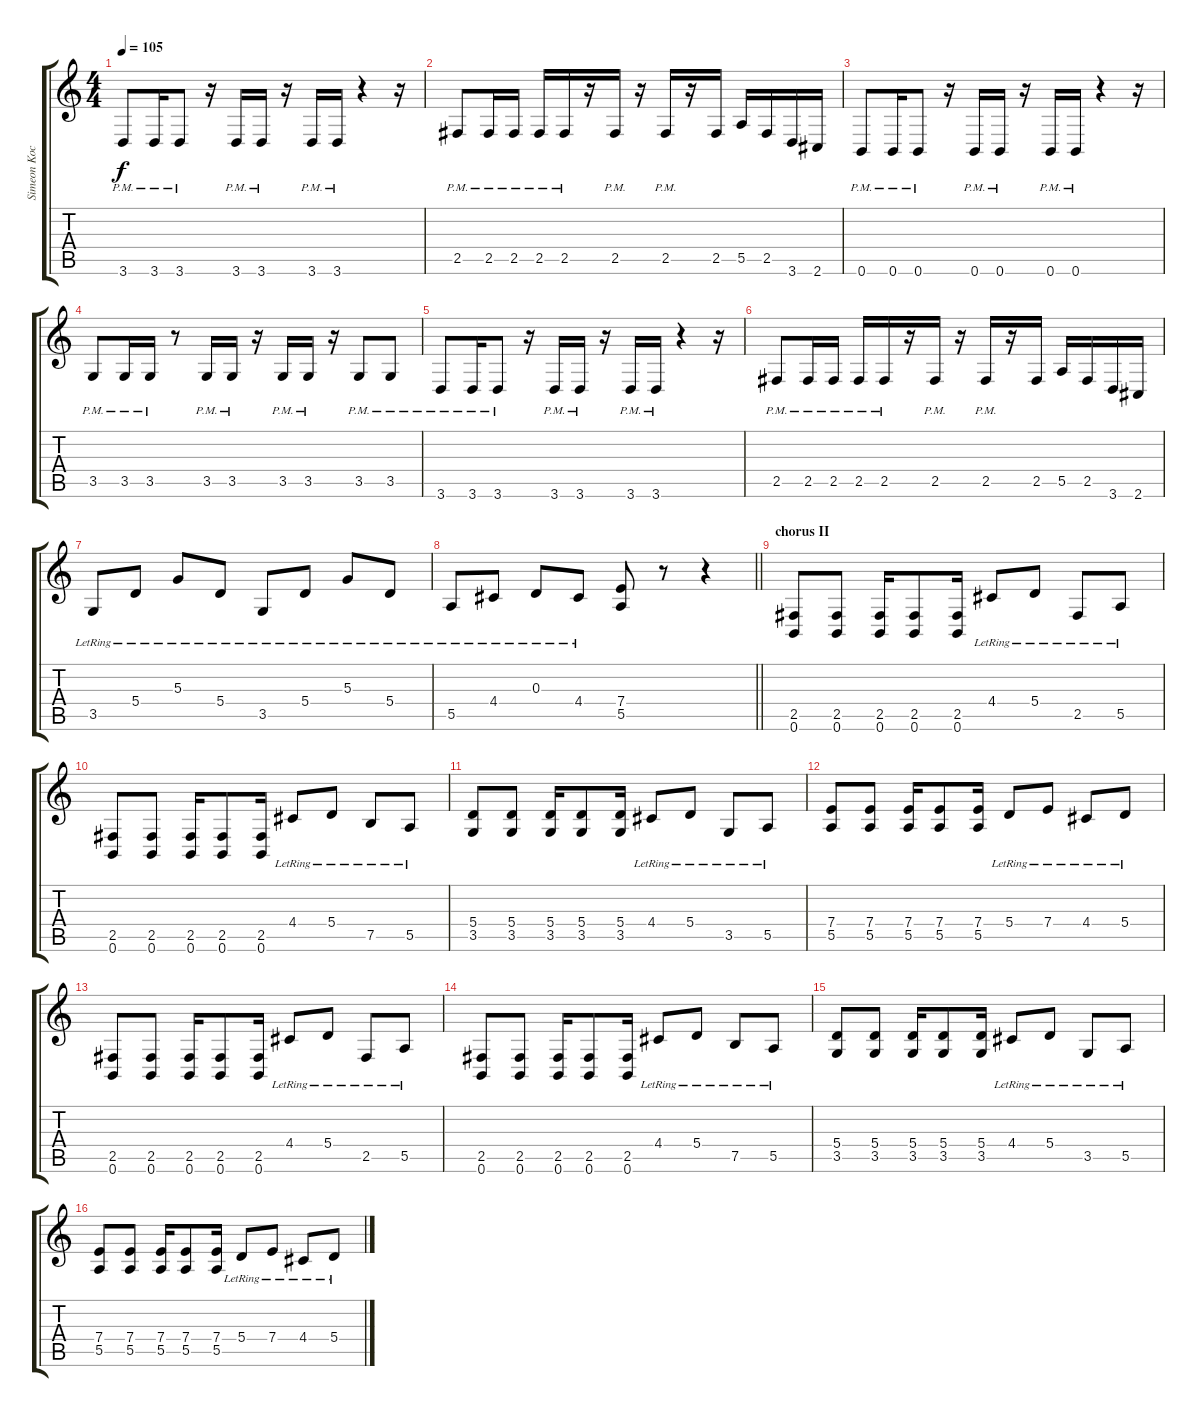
\track ("Simeon Koch" "Simeon Koc") {instrument distortionguitar}
\staff {score tabs}
\tuning (B3 G3 D3 A2 E2 B1) {hide}
\ts (4 4)
\tempo 105
\clef g2
\ks c
3.6{pm}.8{dy f} 3.6{pm}.16 3.6{pm}.8 r.16 3.6{pm}.16 3.6{pm}.16 r.16 3.6{pm}.16 3.6{pm}.16 r.4 r.16 |
2.5{pm}.8 2.5{pm}.16 2.5{pm}.16 2.5{pm}.16 2.5{pm}.16 r.16 2.5{pm}.16 r.16 2.5{pm}.16 r.16 2.5.16 5.5.16 2.5.16 3.6.16 2.6.16 |
0.6{pm}.8 0.6{pm}.16 0.6{pm}.8 r.16 0.6{pm}.16 0.6{pm}.16 r.16 0.6{pm}.16 0.6{pm}.16 r.4 r.16 |
3.5{pm}.8 3.5{pm}.16 3.5{pm}.16 r.8 3.5{pm}.16 3.5{pm}.16 r.16 3.5{pm}.16 3.5{pm}.16 r.16 3.5{pm}.8 3.5{pm}.8 |
3.6{pm}.8 3.6{pm}.16 3.6{pm}.8 r.16 3.6{pm}.16 3.6{pm}.16 r.16 3.6{pm}.16 3.6{pm}.16 r.4 r.16 |
2.5{pm}.8 2.5{pm}.16 2.5{pm}.16 2.5{pm}.16 2.5{pm}.16 r.16 2.5{pm}.16 r.16 2.5{pm}.16 r.16 2.5.16 5.5.16 2.5.16 3.6.16 2.6.16 |
3.5{lr}.8 5.4{lr}.8 5.3{lr}.8 5.4{lr}.8 3.5{lr}.8 5.4{lr}.8 5.3{lr}.8 5.4{lr}.8 |
\barLineRight lightlight
5.5{lr}.8 4.4{lr}.8 0.3{lr}.8 4.4{lr}.8 (7.4 5.5).8 r.8 r.4 |
\section ("" "chorus II")
(2.5 0.6).8 (2.5 0.6).8 (2.5 0.6).16 (2.5 0.6).8 (2.5 0.6).16 4.4{lr}.8 5.4{lr}.8 2.5{lr}.8 5.5{lr}.8 |
(2.5 0.6).8 (2.5 0.6).8 (2.5 0.6).16 (2.5 0.6).8 (2.5 0.6).16 4.4{lr}.8 5.4{lr}.8 7.5{lr}.8 5.5{lr}.8 |
(5.4 3.5).8 (5.4 3.5).8 (5.4 3.5).16 (5.4 3.5).8 (5.4 3.5).16 4.4{lr}.8 5.4{lr}.8 3.5{lr}.8 5.5{lr}.8 |
(7.4 5.5).8 (7.4 5.5).8 (7.4 5.5).16 (7.4 5.5).8 (7.4 5.5).16 5.4{lr}.8 7.4{lr}.8 4.4{lr}.8 5.4{lr}.8 |
(2.5 0.6).8 (2.5 0.6).8 (2.5 0.6).16 (2.5 0.6).8 (2.5 0.6).16 4.4{lr}.8 5.4{lr}.8 2.5{lr}.8 5.5{lr}.8 |
(2.5 0.6).8 (2.5 0.6).8 (2.5 0.6).16 (2.5 0.6).8 (2.5 0.6).16 4.4{lr}.8 5.4{lr}.8 7.5{lr}.8 5.5{lr}.8 |
(5.4 3.5).8 (5.4 3.5).8 (5.4 3.5).16 (5.4 3.5).8 (5.4 3.5).16 4.4{lr}.8 5.4{lr}.8 3.5{lr}.8 5.5{lr}.8 |
(7.4 5.5).8 (7.4 5.5).8 (7.4 5.5).16 (7.4 5.5).8 (7.4 5.5).16 5.4{lr}.8 7.4{lr}.8 4.4{lr}.8 5.4{lr}.8
